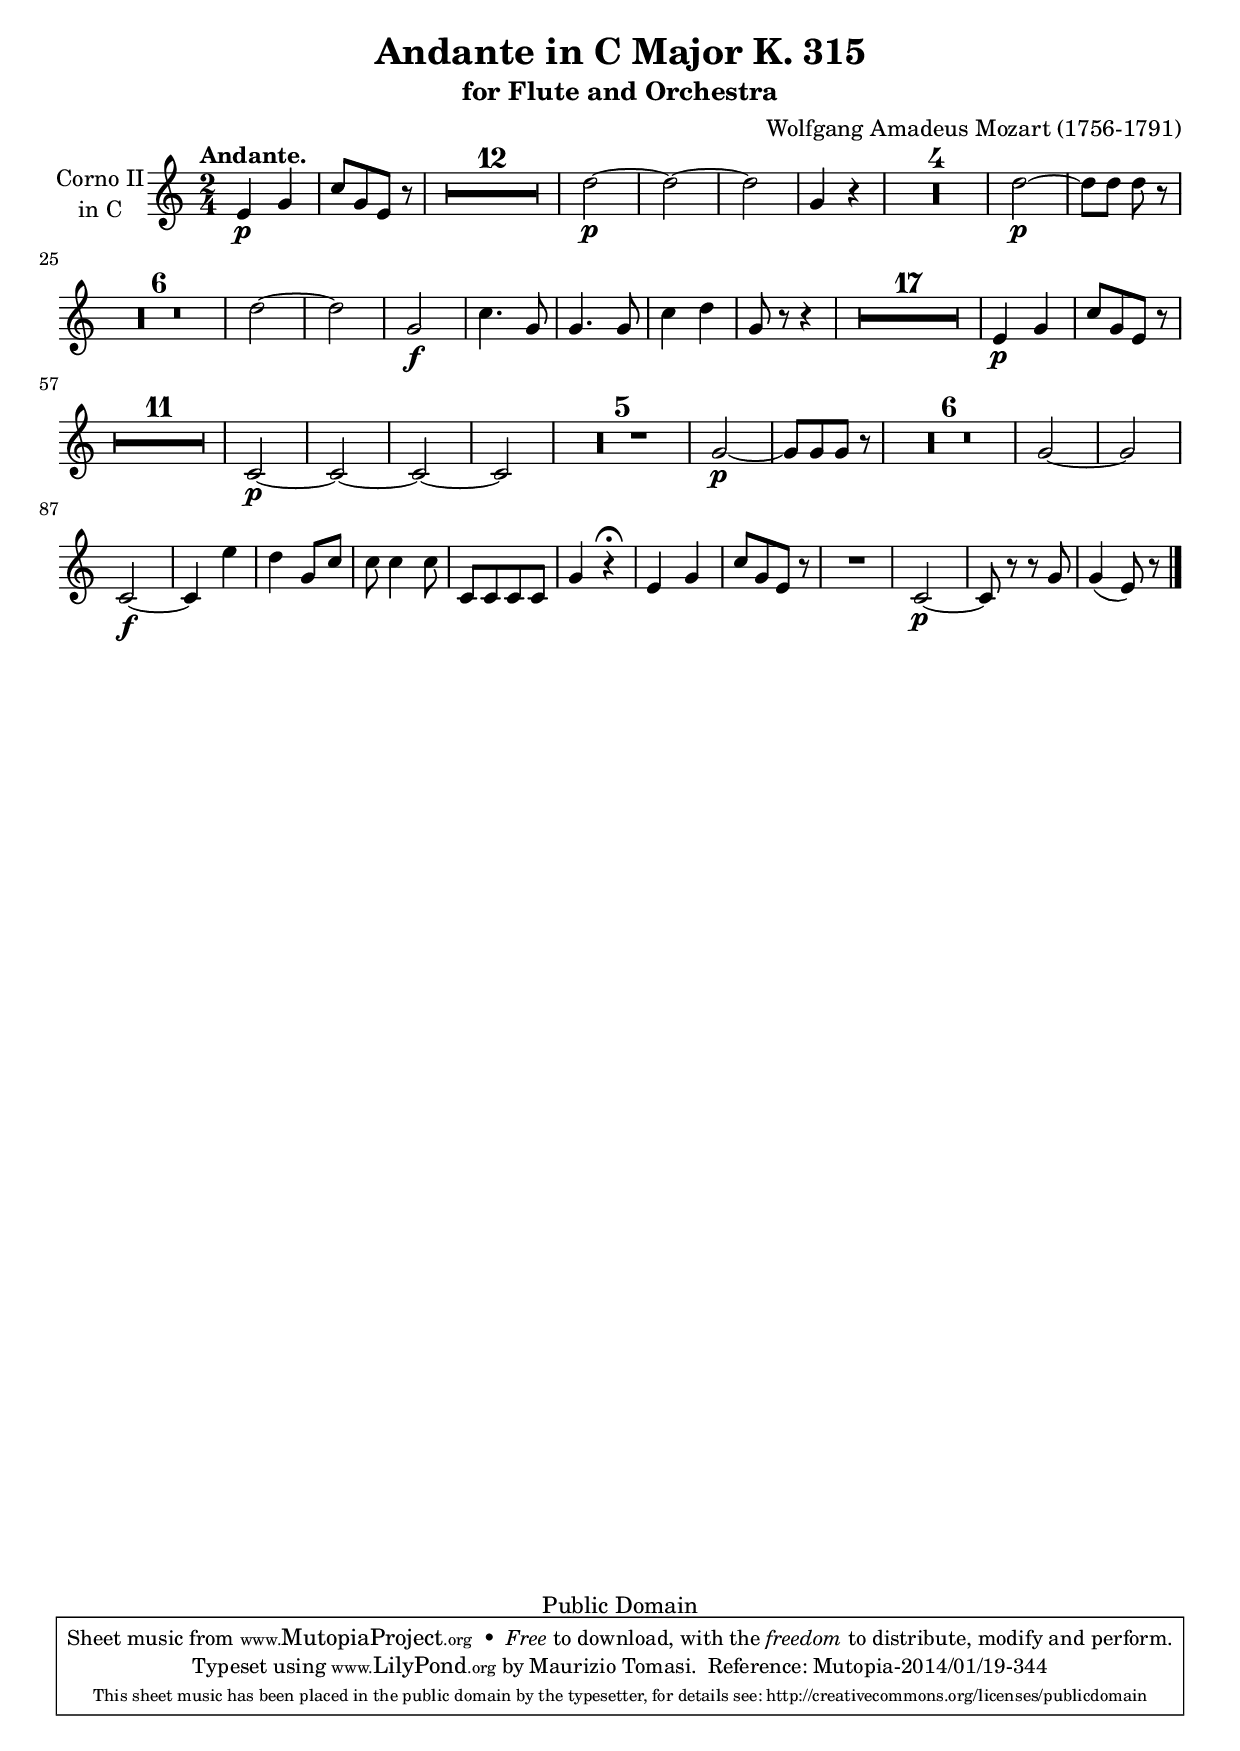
% -*- LilyPond -*-

\version "2.18.0"

\include "defs.ly"
\version "2.18.0"
hornIIPart =  \relative e' {
    \key c \major
    \clef violin

    \noTupletBracket
    
    e4\p g
    | c8[ g e] r
    | R2*12
    | d'2\p ~
    | d ~
    | d
    | g,4 r
    | R2*4
    | d'2\p ~
    | d8 d d r
    | R2*6

% 31
    | d2 ~
    | d
    | g,\f
    | c4. g8
    | g4. g8
    | c4 d
    | g,8 r r4
    | R2*17
    | e4\p g
    | c8[ g e] r
    | R2*11
    | c2\p ~
    | c ~
    | c ~
    | c
    | R2*5
    | g'2\p ~
    | g8[ g g] r
    | R2*6
    | g2 ~
    | g
    | c,\f ~
    | c4 e'
    | d g,8 c

% 90
    | c c4 c8
    | c,[ c c c]
    | g'4 r\fermata
    | e4 g
    | c8[ g e] r
    | R2
    | c2\p ~
    | c8 r r g'
    | g4( e8) r

    \bar "|."
}


\score {
  \new Staff \with {
    midiInstrument = #"french horn"
	instrumentName = \markup {
      \center-column { "Corno II" "in C" }
    }
  } <<
    \set Score.skipBars = ##t
    \override Score.BarNumber.padding = #3
    \compressFullBarRests

    \time 2/4
    \tempo "Andante."
    \hornIIPart
  >>

  \midi {
    \tempo 4 = 46
  }

  \layout { }
}
